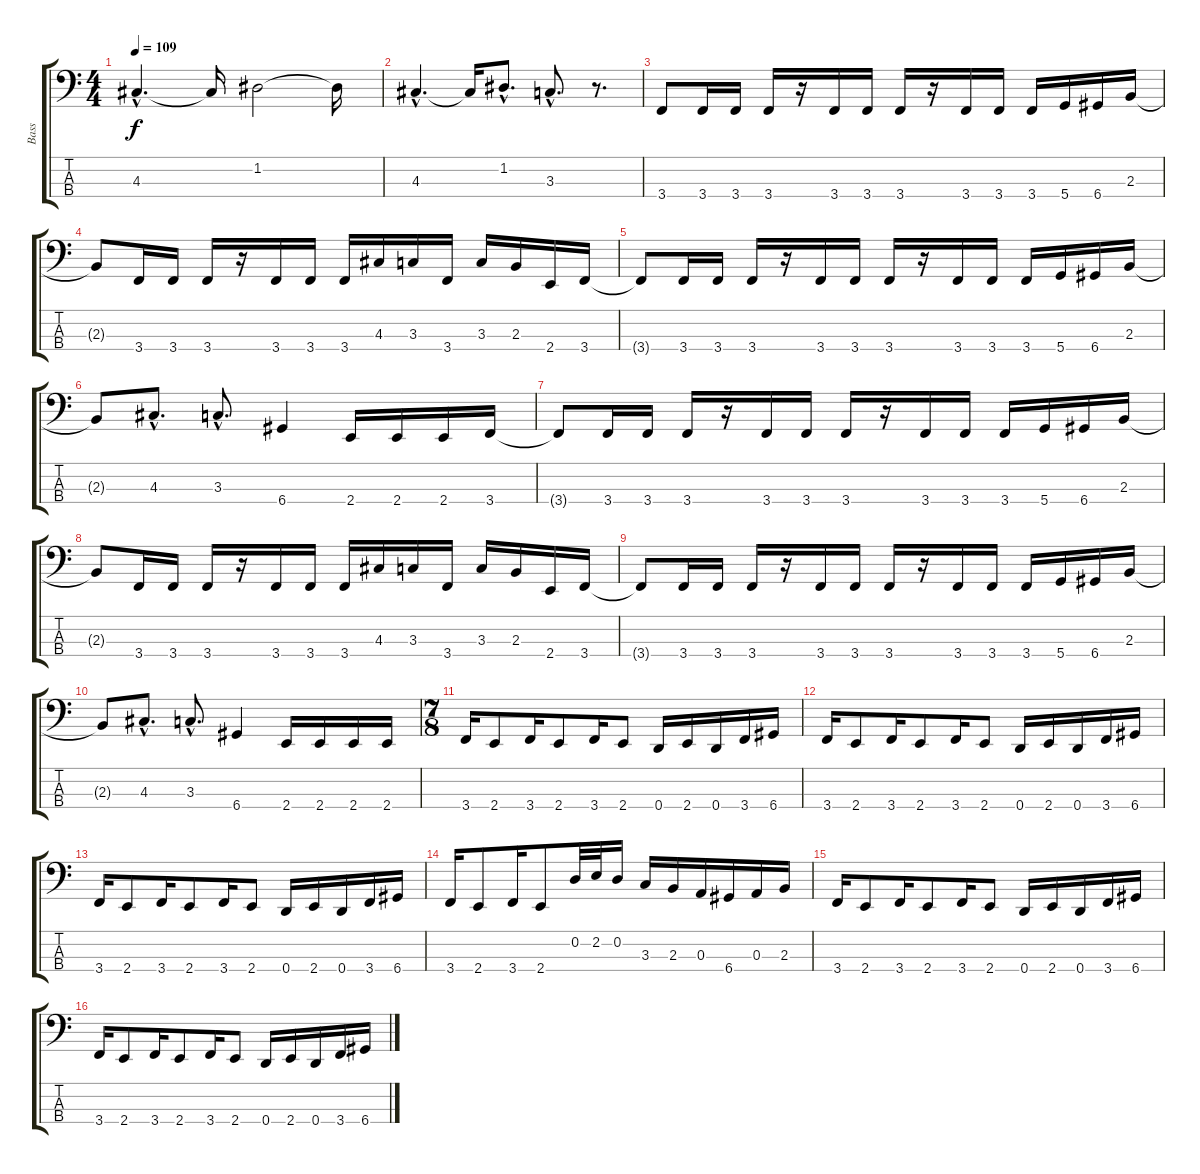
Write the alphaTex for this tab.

\track ("Bass" "Bass") {instrument electricbassfinger}
\staff {score tabs}
\tuning (G2 D2 A1 D1) {hide}
\ts (4 4)
\tempo 109
\clef f4
\ks c
4.3{hac}.4{d dy f} 4.3{t}.16 1.2.2 1.2{t}.16 |
4.3{hac}.4{d} 4.3{t}.16 1.2{hac}.8{d} 3.3{hac}.8{d} r.8{d} |
3.4.8 3.4.16 3.4.16 3.4.16 r.16 3.4.16 3.4.16 3.4.16 r.16 3.4.16 3.4.16 3.4.16 5.4.16 6.4.16 2.3.16 |
2.3{t}.8 3.4.16 3.4.16 3.4.16 r.16 3.4.16 3.4.16 3.4.16 4.3.16 3.3.16 3.4.16 3.3.16 2.3.16 2.4.16 3.4.16 |
3.4{t}.8 3.4.16 3.4.16 3.4.16 r.16 3.4.16 3.4.16 3.4.16 r.16 3.4.16 3.4.16 3.4.16 5.4.16 6.4.16 2.3.16 |
2.3{t}.8 4.3{hac}.8{d} 3.3{hac}.8{d} 6.4.4 2.4.16 2.4.16 2.4.16 3.4.16 |
3.4{t}.8 3.4.16 3.4.16 3.4.16 r.16 3.4.16 3.4.16 3.4.16 r.16 3.4.16 3.4.16 3.4.16 5.4.16 6.4.16 2.3.16 |
2.3{t}.8 3.4.16 3.4.16 3.4.16 r.16 3.4.16 3.4.16 3.4.16 4.3.16 3.3.16 3.4.16 3.3.16 2.3.16 2.4.16 3.4.16 |
3.4{t}.8 3.4.16 3.4.16 3.4.16 r.16 3.4.16 3.4.16 3.4.16 r.16 3.4.16 3.4.16 3.4.16 5.4.16 6.4.16 2.3.16 |
2.3{t}.8 4.3{hac}.8{d} 3.3{hac}.8{d} 6.4.4 2.4.16 2.4.16 2.4.16 2.4.16 |
\ts (7 8)
3.4.16 2.4.8 3.4.16 2.4.8 3.4.16 2.4.8 0.4.16 2.4.16 0.4.16 3.4.16 6.4.16 |
3.4.16 2.4.8 3.4.16 2.4.8 3.4.16 2.4.8 0.4.16 2.4.16 0.4.16 3.4.16 6.4.16 |
3.4.16 2.4.8 3.4.16 2.4.8 3.4.16 2.4.8 0.4.16 2.4.16 0.4.16 3.4.16 6.4.16 |
3.4.16 2.4.8 3.4.16 2.4.8 0.2.32 2.2.32 0.2.16 3.3.16 2.3.16 0.3.16 6.4.16 0.3.16 2.3.16 |
3.4.16 2.4.8 3.4.16 2.4.8 3.4.16 2.4.8 0.4.16 2.4.16 0.4.16 3.4.16 6.4.16 |
3.4.16 2.4.8 3.4.16 2.4.8 3.4.16 2.4.8 0.4.16 2.4.16 0.4.16 3.4.16 6.4.16
